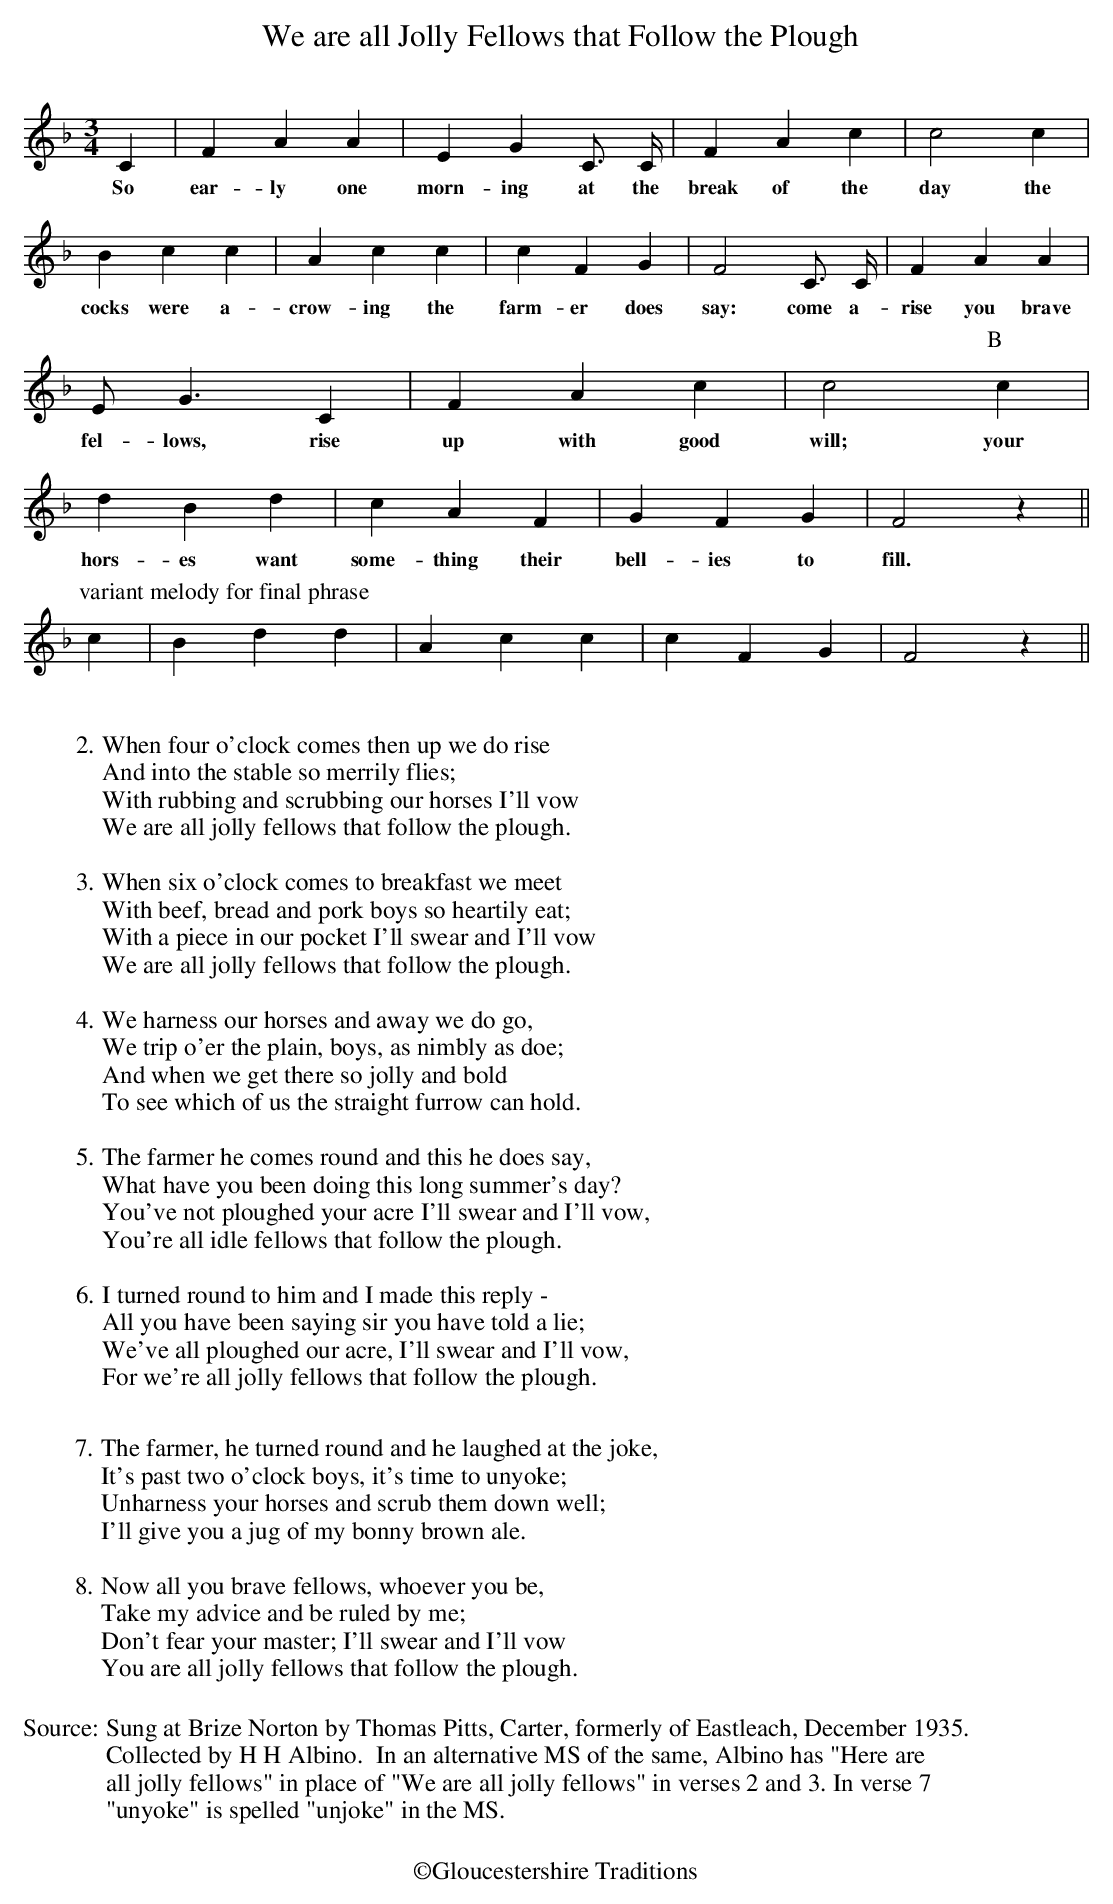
X:1
T:We are all Jolly Fellows that Follow the Plough
L:1/4
M:3/4
Q:
K:Fmaj
C|F A A | EG C3/4 C/4|FAc | c2c|B cc |Acc | cFG | F2 C3/4 C/4|FAA | E/2 G3/2 C | FAc | c2 [P:B]c | dBd | cAF | GFG | F2 z ||
w:So ear- ly one morn- ing at the break of the day the cocks were a- crow- ing the farm- er does say: come a- rise you brave fel- lows, rise up with good will; your hors- es want some- thing their bell- ies to fill.
[P:variant melody for final phrase]c|Bdd | Acc | cFG | F2 z||
W:
W:2. When four o'clock comes then up we do rise
W:And into the stable so merrily flies;
W:With rubbing and scrubbing our horses I'll vow
W:We are all jolly fellows that follow the plough.
W:
W:3. When six o'clock comes to breakfast we meet
W:With beef, bread and pork boys so heartily eat;
W:With a piece in our pocket I'll swear and I'll vow
W:We are all jolly fellows that follow the plough.
W:
W:4. We harness our horses and away we do go,
W:We trip o'er the plain, boys, as nimbly as doe;
W:And when we get there so jolly and bold
W:To see which of us the straight furrow can hold.
W:
W:5. The farmer he comes round and this he does say,
W:What have you been doing this long summer's day?
W:You've not ploughed your acre I'll swear and I'll vow,
W:You're all idle fellows that follow the plough.
W:
W:6. I turned round to him and I made this reply -
W:All you have been saying sir you have told a lie;
W:We've all ploughed our acre, I'll swear and I'll vow,
W:For we're all jolly fellows that follow the plough.
W:
W:7. The farmer, he turned round and he laughed at the joke,
W:It's past two o'clock boys, it's time to unyoke;
W:Unharness your horses and scrub them down well;
W:I'll give you a jug of my bonny brown ale.
W:
W:8. Now all you brave fellows, whoever you be,
W:Take my advice and be ruled by me;
W:Don't fear your master; I'll swear and I'll vow
W:You are all jolly fellows that follow the plough.
W:
